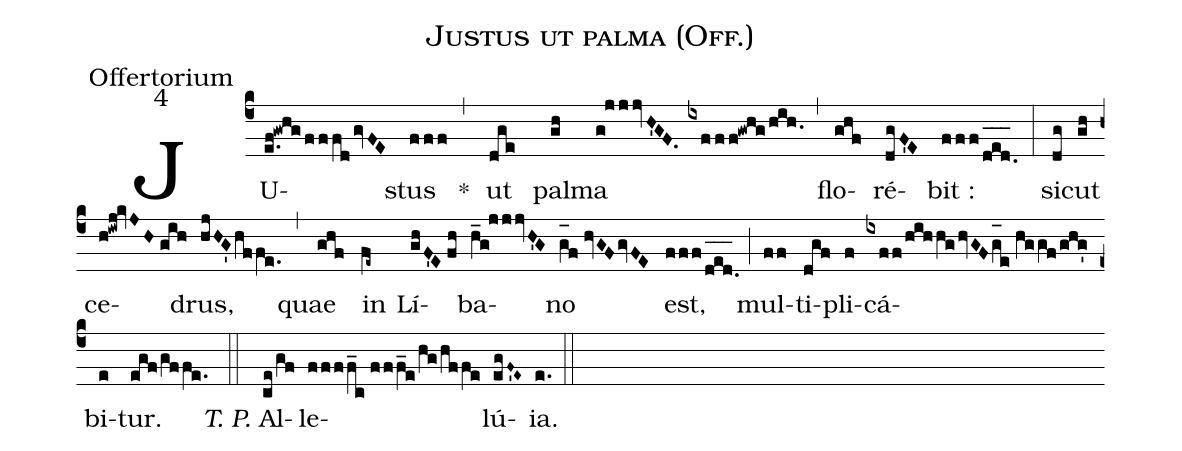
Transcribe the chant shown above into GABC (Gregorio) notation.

name:Justus ut palma (Off.);
office-part:Offertorium;
mode:4;
%%
(c4) JU(e.f!gwhg/fffdgvFE)stus(fff) <clear>*(,) ut(dge) pal(gh)ma(g!jjjvH'GF.//ixfff!gwhg/hih.) (,) flo(ghf)ré(dgF'E)bit :(fff/d_[oh:h]e_[oh:h]d._[oh:h]) (:) sic(dg)ut(gh) ce(h!iwj!kvJH//gih)drus,(hjHG'hffe.) (,) quae(ghf) in(fe~) Lí(ghF'E//fh)ba(h_g!jjjvH'G)no(g_[oh:h]f//hvGFgvFE) est,(fff/d_[oh:h]e_[oh:h]d._[oh:h]) (;) mul(ff)ti(dgf)pli(f)cá(ixff/hihhghvGFg_[oh:h]e//hggf/ghg')bi(e)tur.(egf/gffe.) (::) <i>T. P.</i> Al(ce/gf)le(ffff_c//fff_e/hg/hffe)lú(egF~'E~){ia}.(e.) (::)
